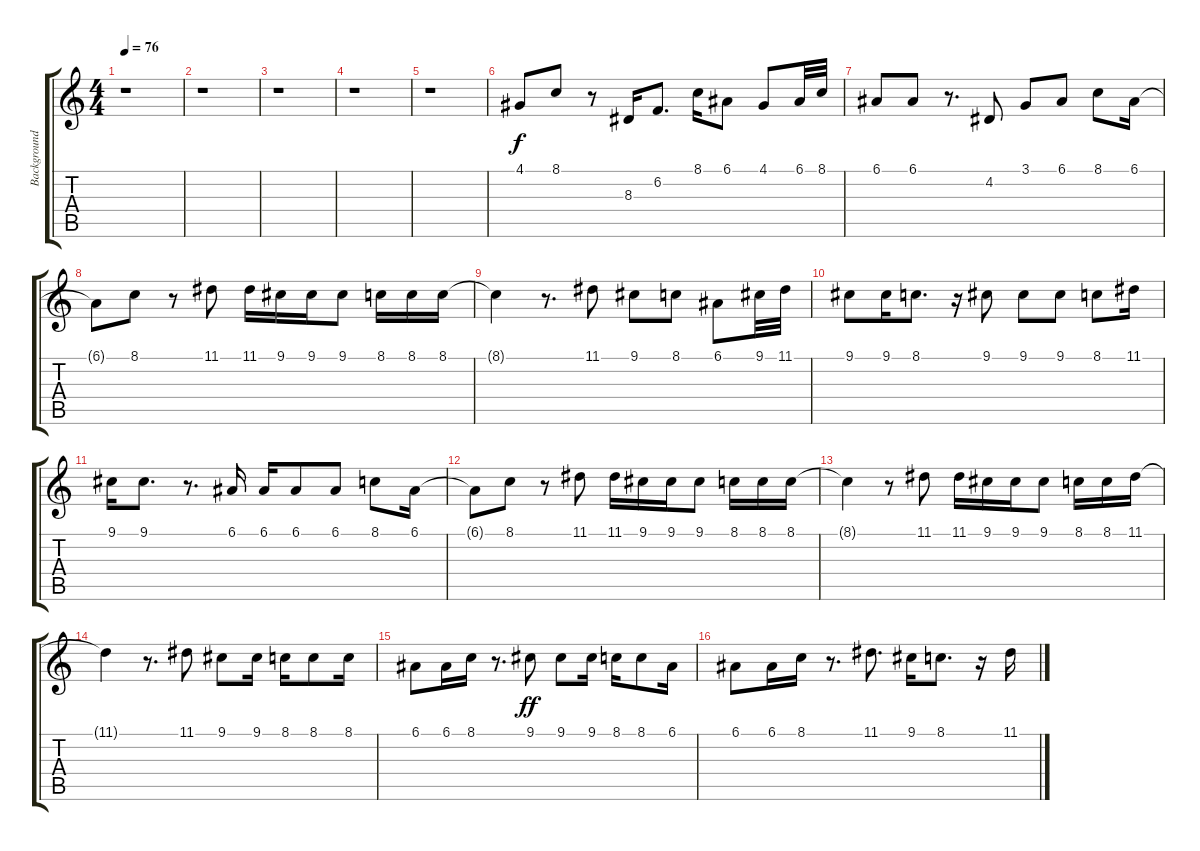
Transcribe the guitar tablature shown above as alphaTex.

\track ("Background Vocals" "Background") {instrument blownbottle}
\staff {score tabs}
\tuning (E4 B3 G3 D3 A2 E2) {hide}
\ts (4 4)
\tempo 76
\clef g2
\ks c
r.1{dy f} |
r.1 |
r.1 |
r.1 |
r.1 |
4.1.8 8.1.8 r.8 8.3.16 6.2.8{d} 8.1.16 6.1.8 4.1.8 6.1.32 8.1.32 |
6.1.8 6.1.8 r.8{d} 4.2.8 3.1.8 6.1.8 8.1.8 6.1.16 |
6.1{t}.8 8.1.8 r.8 11.1.8 11.1.16 9.1.16 9.1.16 9.1.8 8.1.16 8.1.16 8.1.16 |
8.1{t}.4 r.8{d} 11.1.8 9.1.8 8.1.8 6.1.8 9.1.32 11.1.32 |
9.1.8 9.1.16 8.1.8{d} r.16 9.1.8 9.1.8 9.1.8 8.1.8 11.1.16 |
9.1.16 9.1.8{d} r.8{d} 6.1.16 6.1.16 6.1.8 6.1.8 8.1.8 6.1.16 |
6.1{t}.8 8.1.8 r.8 11.1.8 11.1.16 9.1.16 9.1.16 9.1.8 8.1.16 8.1.16 8.1.16 |
8.1{t}.4 r.8 11.1.8 11.1.16 9.1.16 9.1.16 9.1.8 8.1.16 8.1.16 11.1.16 |
11.1{t}.4 r.8{d} 11.1.8 9.1.8 9.1.16 8.1.16 8.1.8 8.1.16 |
6.1.8 6.1.16 8.1.16 r.8{d} 9.1.8{dy ff} 9.1.8 9.1.16 8.1.16 8.1.8 6.1.16 |
6.1.8 6.1.16 8.1.16 r.8{d} 11.1.8{d} 9.1.16 8.1.8{d} r.16 11.1.16
